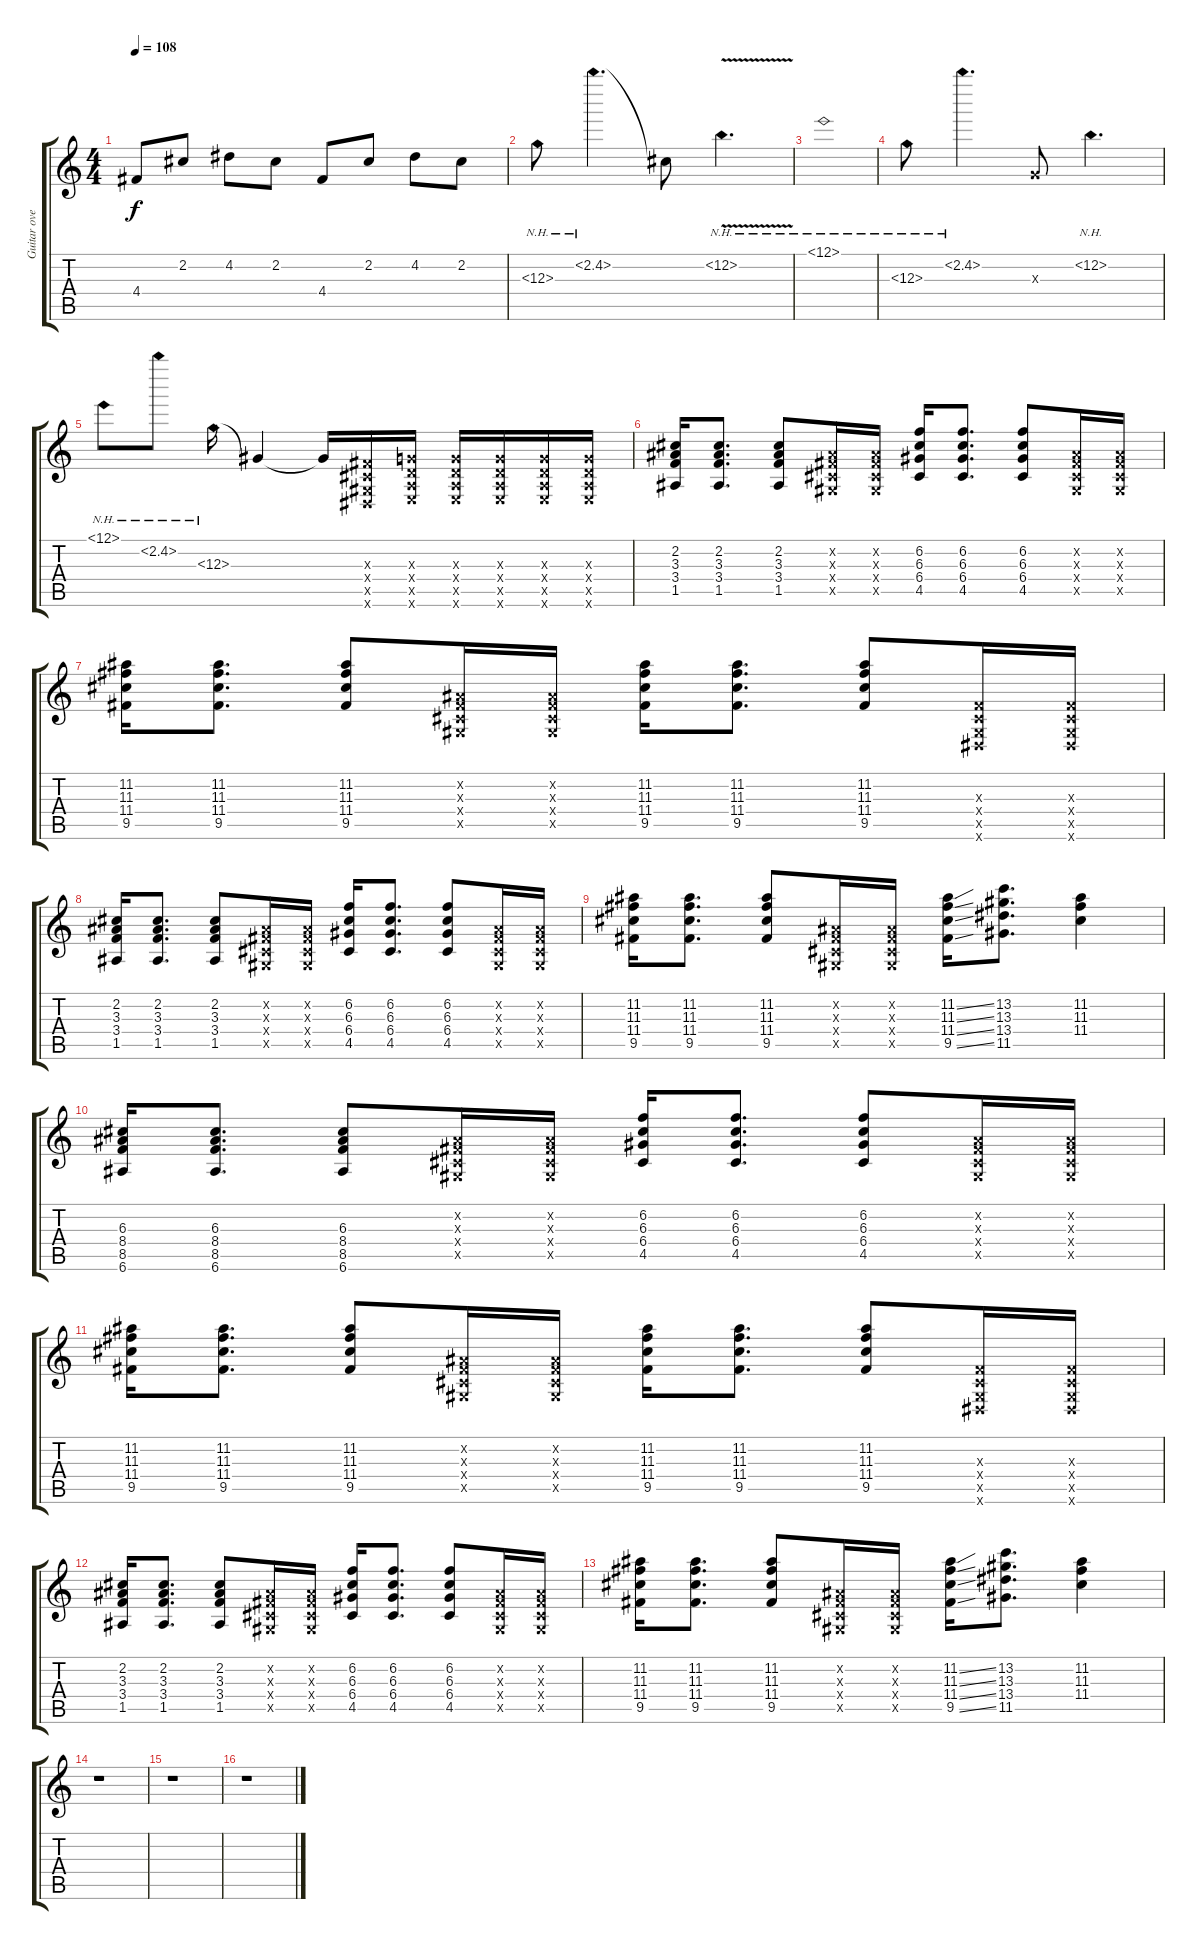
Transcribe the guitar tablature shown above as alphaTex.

\track ("Guitar overdrive" "Guitar ove") {instrument overdrivenguitar}
\staff {score tabs}
\tuning (E4 B3 G3 D3 A2 E2) {hide}
\ts (4 4)
\tempo 108
\clef g2
\ks c
4.4.8{dy f} 2.2.8 4.2.8 2.2.8 4.4.8 2.2.8 4.2.8 2.2.8 |
1.3{nh}.8 2.2{nh}.4{d} 2.2{t}.8 0.2{nh v}.4{d} |
1.1{nh}.1 |
1.3{nh}.8 2.2{nh}.4{d} 0.3{x}.8 0.2{nh}.4{d} |
1.1{nh}.8 2.2{nh}.8 1.3{nh}.16 1.3{t}.4 1.3{t}.16 (-1.3{x} -1.4{x} -1.5{x} -1.6{x}).16 (0.3{x} 0.4{x} 0.5{x} 0.6{x}).16 (0.3{x} 0.4{x} 0.5{x} 0.6{x}).16 (0.3{x} 0.4{x} 0.5{x} 0.6{x}).16 (0.3{x} 0.4{x} 0.5{x} 0.6{x}).16 (0.3{x} 0.4{x} 0.5{x} 0.6{x}).16 |
(2.2 3.3 3.4 1.5).16 (2.2 3.3 3.4 1.5).8{d} (2.2 3.3 3.4 1.5).8 (-1.2{x} -1.3{x} -1.4{x} -1.5{x}).16 (-1.2{x} -1.3{x} -1.4{x} -1.5{x}).16 (6.2 6.3 6.4 4.5).16 (6.2 6.3 6.4 4.5).8{d} (6.2 6.3 6.4 4.5).8 (-1.2{x} -1.3{x} -1.4{x} -1.5{x}).16 (-1.2{x} -1.3{x} -1.4{x} -1.5{x}).16 |
(11.2 11.3 11.4 9.5).16 (11.2 11.3 11.4 9.5).8{d} (11.2 11.3 11.4 9.5).8 (-1.2{x} -1.3{x} -1.4{x} -1.5{x}).16 (-1.2{x} -1.3{x} -1.4{x} -1.5{x}).16 (11.2 11.3 11.4 9.5).16 (11.2 11.3 11.4 9.5).8{d} (11.2 11.3 11.4 9.5).8 (-1.3{x} -1.4{x} -1.5{x} -1.6{x}).16 (-1.3{x} -1.4{x} -1.5{x} -1.6{x}).16 |
(2.2 3.3 3.4 1.5).16 (2.2 3.3 3.4 1.5).8{d} (2.2 3.3 3.4 1.5).8 (-1.2{x} -1.3{x} -1.4{x} -1.5{x}).16 (-1.2{x} -1.3{x} -1.4{x} -1.5{x}).16 (6.2 6.3 6.4 4.5).16 (6.2 6.3 6.4 4.5).8{d} (6.2 6.3 6.4 4.5).8 (-1.2{x} -1.3{x} -1.4{x} -1.5{x}).16 (-1.2{x} -1.3{x} -1.4{x} -1.5{x}).16 |
(11.2 11.3 11.4 9.5).16 (11.2 11.3 11.4 9.5).8{d} (11.2 11.3 11.4 9.5).8 (-1.2{x} -1.3{x} -1.4{x} -1.5{x}).16 (-1.2{x} -1.3{x} -1.4{x} -1.5{x}).16 (11.2{ss} 11.3{ss} 11.4{ss} 9.5{ss}).16 (13.2 13.3 13.4 11.5).8{d} (11.2 11.3 11.4).4 |
(6.3 8.4 8.5 6.6).16 (6.3 8.4 8.5 6.6).8{d} (6.3 8.4 8.5 6.6).8 (-1.2{x} -1.3{x} -1.4{x} -1.5{x}).16 (-1.2{x} -1.3{x} -1.4{x} -1.5{x}).16 (6.2 6.3 6.4 4.5).16 (6.2 6.3 6.4 4.5).8{d} (6.2 6.3 6.4 4.5).8 (-1.2{x} -1.3{x} -1.4{x} -1.5{x}).16 (-1.2{x} -1.3{x} -1.4{x} -1.5{x}).16 |
(11.2 11.3 11.4 9.5).16 (11.2 11.3 11.4 9.5).8{d} (11.2 11.3 11.4 9.5).8 (-1.2{x} -1.3{x} -1.4{x} -1.5{x}).16 (-1.2{x} -1.3{x} -1.4{x} -1.5{x}).16 (11.2 11.3 11.4 9.5).16 (11.2 11.3 11.4 9.5).8{d} (11.2 11.3 11.4 9.5).8 (-1.3{x} -1.4{x} -1.5{x} -1.6{x}).16 (-1.3{x} -1.4{x} -1.5{x} -1.6{x}).16 |
(2.2 3.3 3.4 1.5).16 (2.2 3.3 3.4 1.5).8{d} (2.2 3.3 3.4 1.5).8 (-1.2{x} -1.3{x} -1.4{x} -1.5{x}).16 (-1.2{x} -1.3{x} -1.4{x} -1.5{x}).16 (6.2 6.3 6.4 4.5).16 (6.2 6.3 6.4 4.5).8{d} (6.2 6.3 6.4 4.5).8 (-1.2{x} -1.3{x} -1.4{x} -1.5{x}).16 (-1.2{x} -1.3{x} -1.4{x} -1.5{x}).16 |
(11.2 11.3 11.4 9.5).16 (11.2 11.3 11.4 9.5).8{d} (11.2 11.3 11.4 9.5).8 (-1.2{x} -1.3{x} -1.4{x} -1.5{x}).16 (-1.2{x} -1.3{x} -1.4{x} -1.5{x}).16 (11.2{ss} 11.3{ss} 11.4{ss} 9.5{ss}).16 (13.2 13.3 13.4 11.5).8{d} (11.2 11.3 11.4).4 |
r.1 |
r.1 |
r.1
